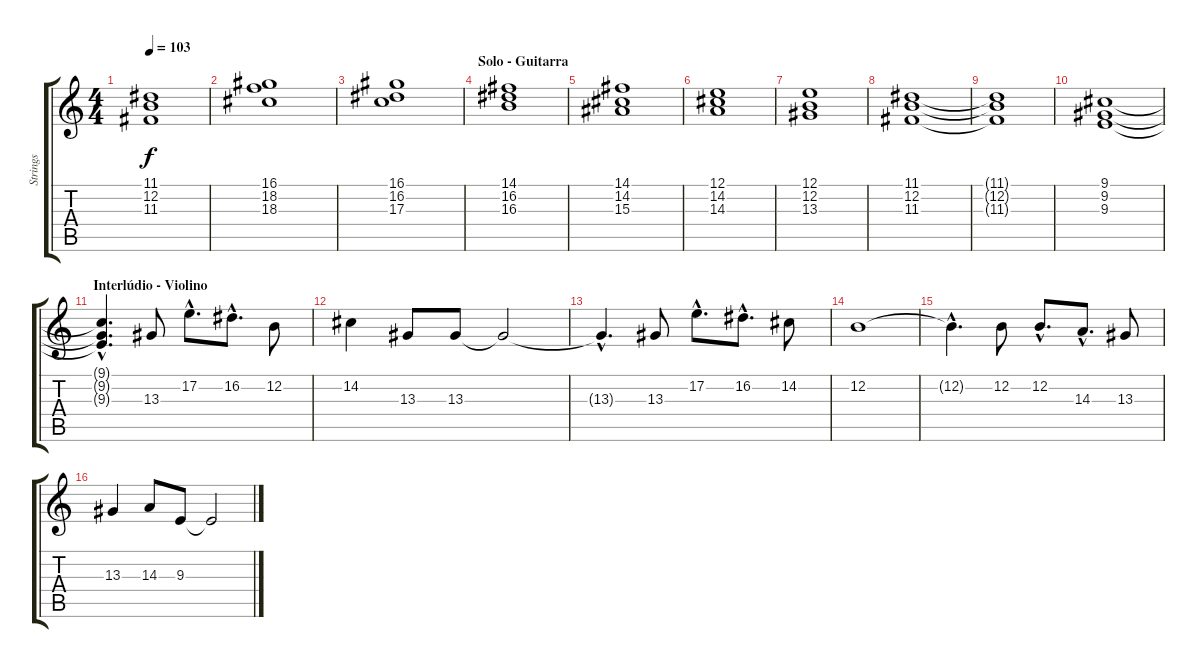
\track ("Strings" "Strings") {instrument stringensemble1}
\staff {score tabs}
\tuning (E4 B3 G3 D3 A2 E2) {hide}
\ts (4 4)
\tempo 103
\clef g2
\ks c
(11.1{t} 12.2{t} 11.3{t}).1{dy f} |
(16.1 18.2 18.3).1 |
(16.1 16.2 17.3).1 |
\section ("" "Solo - Guitarra")
(14.1 16.2 16.3).1 |
(14.1 14.2 15.3).1 |
(12.1 14.2 14.3).1 |
(12.1 12.2 13.3).1 |
(11.1 12.2 11.3).1 |
(11.1{t} 12.2{t} 11.3{t}).1 |
(9.1 9.2 9.3).1 |
\section ("" "Interlúdio - Violino")
(9.1{hac t} 9.2{hac t} 9.3{hac t}).4{d} 13.3.8 17.2{hac}.8{d} 16.2{hac}.8{d} 12.2.8 |
14.2.4 13.3.8 13.3.8 13.3{t}.2 |
13.3{hac t}.4{d} 13.3.8 17.2{hac}.8{d} 16.2{hac}.8{d} 14.2.8 |
12.2.1 |
12.2{hac t}.4{d} 12.2.8 12.2{hac}.8{d} 14.3{hac}.8{d} 13.3.8 |
13.3.4 14.3.8 9.3.8 9.3{t}.2
